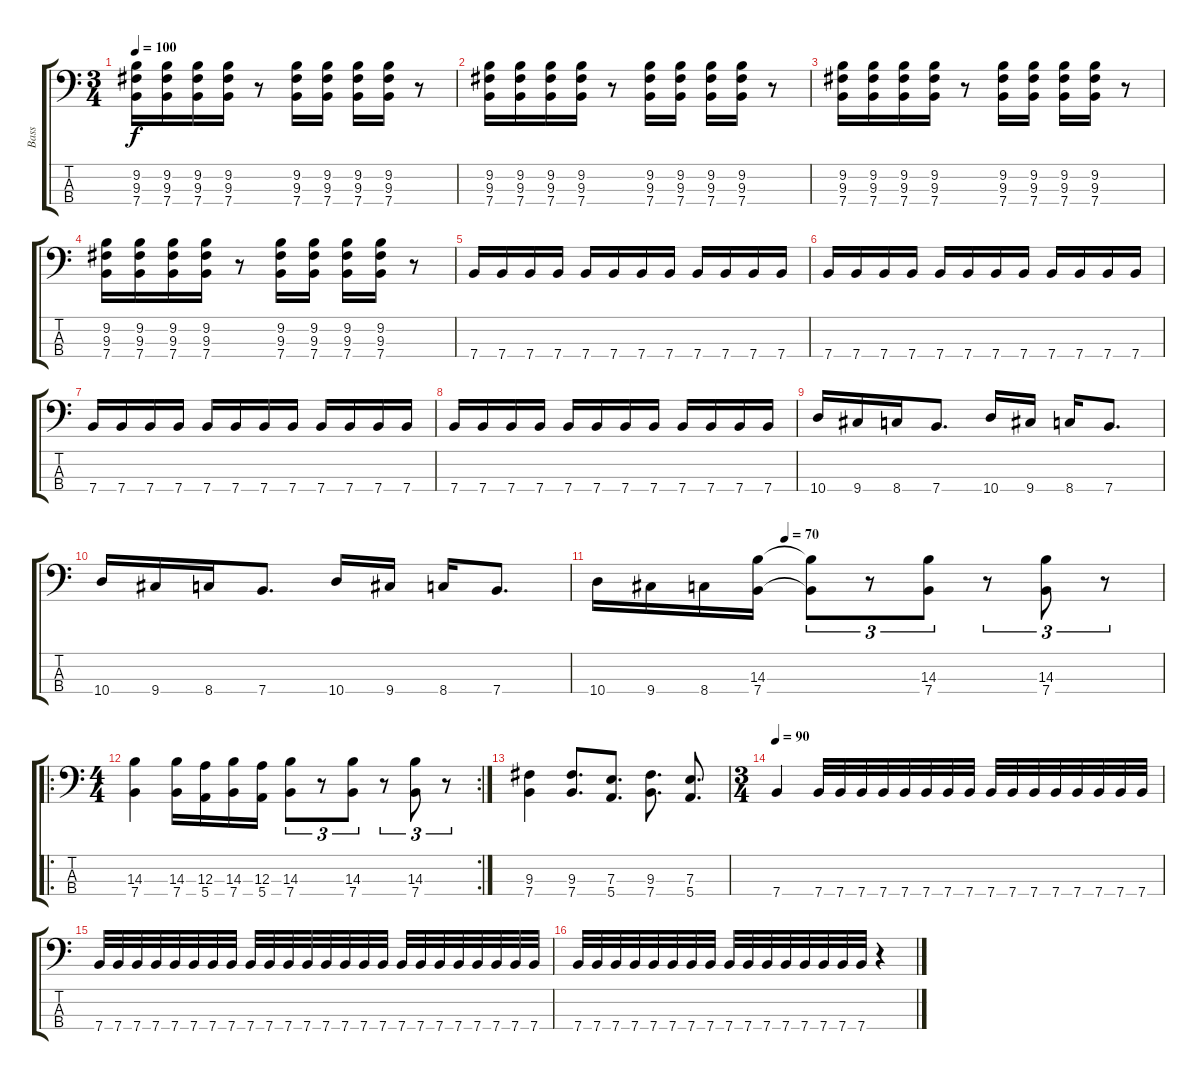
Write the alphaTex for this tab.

\track ("Bass" "Bass") {instrument electricbassfinger}
\staff {score tabs}
\tuning (G2 D2 A1 E1) {hide}
\ts (3 4)
\tempo 100
\clef f4
\ks c
(9.2 9.3 7.4).16{dy f} (9.2 9.3 7.4).16 (9.2 9.3 7.4).16 (9.2 9.3 7.4).16 r.8 (9.2 9.3 7.4).16 (9.2 9.3 7.4).16 (9.2 9.3 7.4).16 (9.2 9.3 7.4).16 r.8 |
(9.2 9.3 7.4).16 (9.2 9.3 7.4).16 (9.2 9.3 7.4).16 (9.2 9.3 7.4).16 r.8 (9.2 9.3 7.4).16 (9.2 9.3 7.4).16 (9.2 9.3 7.4).16 (9.2 9.3 7.4).16 r.8 |
(9.2 9.3 7.4).16 (9.2 9.3 7.4).16 (9.2 9.3 7.4).16 (9.2 9.3 7.4).16 r.8 (9.2 9.3 7.4).16 (9.2 9.3 7.4).16 (9.2 9.3 7.4).16 (9.2 9.3 7.4).16 r.8 |
(9.2 9.3 7.4).16 (9.2 9.3 7.4).16 (9.2 9.3 7.4).16 (9.2 9.3 7.4).16 r.8 (9.2 9.3 7.4).16 (9.2 9.3 7.4).16 (9.2 9.3 7.4).16 (9.2 9.3 7.4).16 r.8 |
7.4.16 7.4.16 7.4.16 7.4.16 7.4.16 7.4.16 7.4.16 7.4.16 7.4.16 7.4.16 7.4.16 7.4.16 |
7.4.16 7.4.16 7.4.16 7.4.16 7.4.16 7.4.16 7.4.16 7.4.16 7.4.16 7.4.16 7.4.16 7.4.16 |
7.4.16 7.4.16 7.4.16 7.4.16 7.4.16 7.4.16 7.4.16 7.4.16 7.4.16 7.4.16 7.4.16 7.4.16 |
7.4.16 7.4.16 7.4.16 7.4.16 7.4.16 7.4.16 7.4.16 7.4.16 7.4.16 7.4.16 7.4.16 7.4.16 |
10.4.16 9.4.16 8.4.16 7.4.8{d} 10.4.16 9.4.16 8.4.16 7.4.8{d} |
10.4.16 9.4.16 8.4.16 7.4.8{d} 10.4.16 9.4.16 8.4.16 7.4.8{d} |
\tempo (70 0.3333333333333333)
10.4.16 9.4.16 8.4.16 (14.3 7.4).16 (14.3{t} 7.4{t}).8{tu (3 2)} r.8{tu (3 2)} (14.3 7.4).8{tu (3 2)} r.8{tu (3 2)} (14.3 7.4).8{tu (3 2)} r.8{tu (3 2)} |
\ro
\rc 2
\ts (4 4)
(14.3 7.4).4 (14.3 7.4).16 (12.3 5.4).16 (14.3 7.4).16 (12.3 5.4).16 (14.3 7.4).8{tu (3 2)} r.8{tu (3 2)} (14.3 7.4).8{tu (3 2)} r.8{tu (3 2)} (14.3 7.4).8{tu (3 2)} r.8{tu (3 2)} |
(9.3 7.4).4 (9.3 7.4).8{d} (7.3 5.4).8{d} (9.3 7.4).8{d} (7.3 5.4).8{d} |
\ts (3 4)
\tempo 90
7.4.4 7.4.32 7.4.32 7.4.32 7.4.32 7.4.32 7.4.32 7.4.32 7.4.32 7.4.32 7.4.32 7.4.32 7.4.32 7.4.32 7.4.32 7.4.32 7.4.32 |
7.4.32 7.4.32 7.4.32 7.4.32 7.4.32 7.4.32 7.4.32 7.4.32 7.4.32 7.4.32 7.4.32 7.4.32 7.4.32 7.4.32 7.4.32 7.4.32 7.4.32 7.4.32 7.4.32 7.4.32 7.4.32 7.4.32 7.4.32 7.4.32 |
7.4.32 7.4.32 7.4.32 7.4.32 7.4.32 7.4.32 7.4.32 7.4.32 7.4.32 7.4.32 7.4.32 7.4.32 7.4.32 7.4.32 7.4.32 7.4.32 r.4
